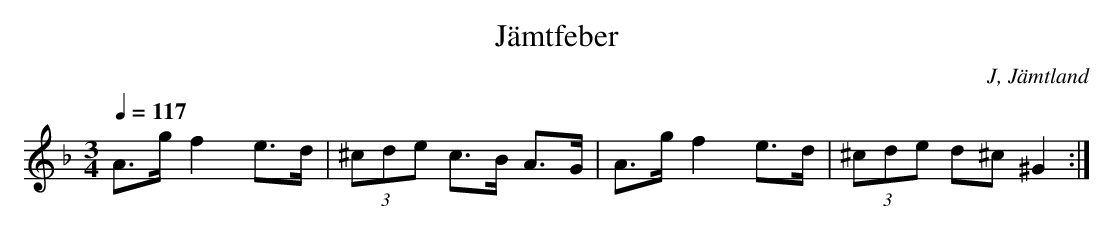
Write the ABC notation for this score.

X:1
T: Jämtfeber
O: J, Jämtland
M:3/4
L:1/8
Q:1/4=117
K:Dm
A>g f2 e>d|(3^cde c>B A>G|A>g f2 e>d|(3^cde d^c ^G2 :|
